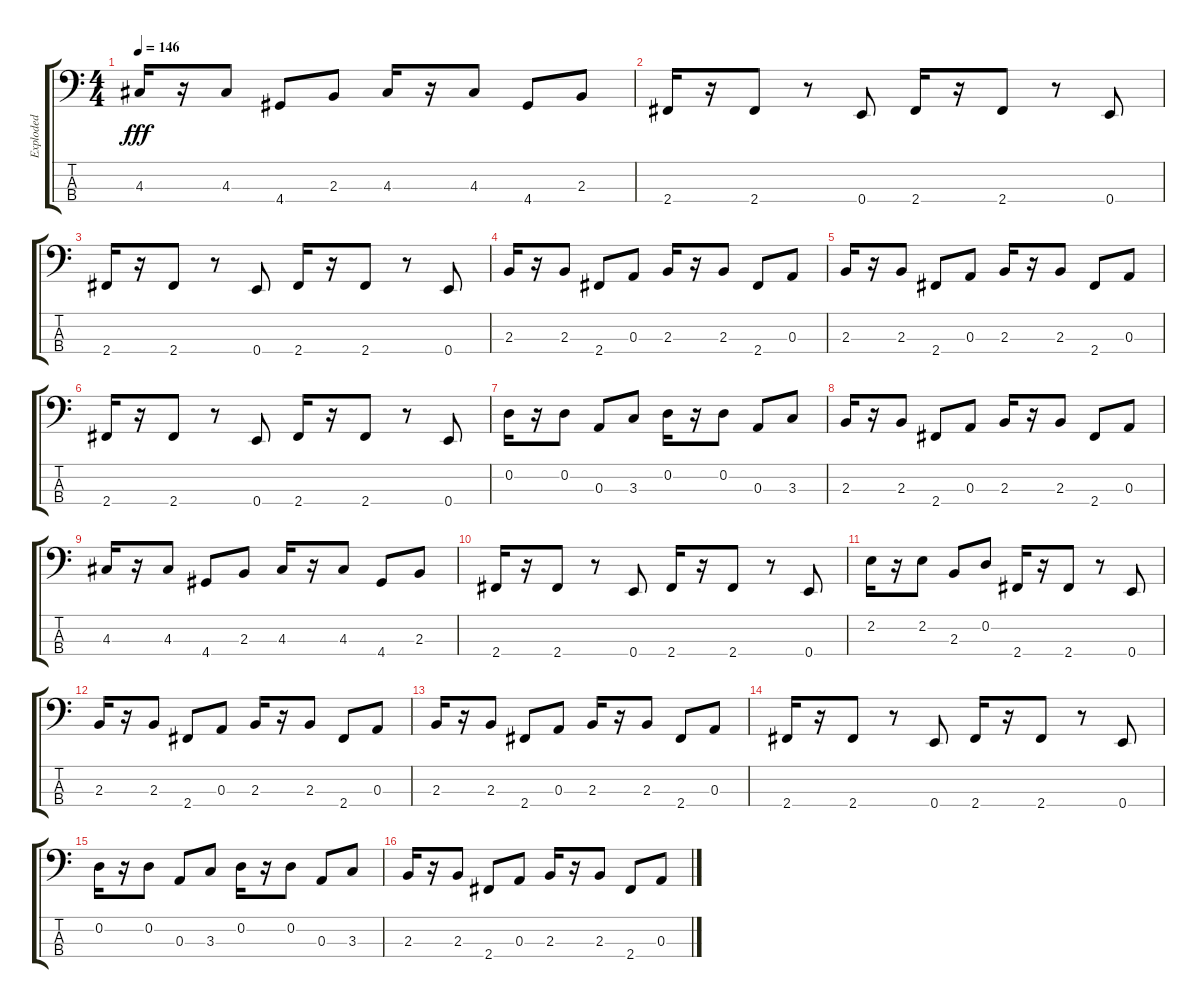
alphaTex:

\track ("Exploded" "Exploded") {instrument electricbassfinger}
\staff {score tabs}
\tuning (G2 D2 A1 E1) {hide}
\ts (4 4)
\tempo 146
\clef f4
\ks c
4.3.16{dy fff} r.16 4.3.8 4.4.8 2.3.8 4.3.16 r.16 4.3.8 4.4.8 2.3.8 |
2.4.16 r.16 2.4.8 r.8 0.4.8 2.4.16 r.16 2.4.8 r.8 0.4.8 |
2.4.16 r.16 2.4.8 r.8 0.4.8 2.4.16 r.16 2.4.8 r.8 0.4.8 |
2.3.16 r.16 2.3.8 2.4.8 0.3.8 2.3.16 r.16 2.3.8 2.4.8 0.3.8 |
2.3.16 r.16 2.3.8 2.4.8 0.3.8 2.3.16 r.16 2.3.8 2.4.8 0.3.8 |
2.4.16 r.16 2.4.8 r.8 0.4.8 2.4.16 r.16 2.4.8 r.8 0.4.8 |
0.2.16 r.16 0.2.8 0.3.8 3.3.8 0.2.16 r.16 0.2.8 0.3.8 3.3.8 |
2.3.16 r.16 2.3.8 2.4.8 0.3.8 2.3.16 r.16 2.3.8 2.4.8 0.3.8 |
4.3.16 r.16 4.3.8 4.4.8 2.3.8 4.3.16 r.16 4.3.8 4.4.8 2.3.8 |
2.4.16 r.16 2.4.8 r.8 0.4.8 2.4.16 r.16 2.4.8 r.8 0.4.8 |
2.2.16 r.16 2.2.8 2.3.8 0.2.8 2.4.16 r.16 2.4.8 r.8 0.4.8 |
2.3.16 r.16 2.3.8 2.4.8 0.3.8 2.3.16 r.16 2.3.8 2.4.8 0.3.8 |
2.3.16 r.16 2.3.8 2.4.8 0.3.8 2.3.16 r.16 2.3.8 2.4.8 0.3.8 |
2.4.16 r.16 2.4.8 r.8 0.4.8 2.4.16 r.16 2.4.8 r.8 0.4.8 |
0.2.16 r.16 0.2.8 0.3.8 3.3.8 0.2.16 r.16 0.2.8 0.3.8 3.3.8 |
2.3.16 r.16 2.3.8 2.4.8 0.3.8 2.3.16 r.16 2.3.8 2.4.8 0.3.8
